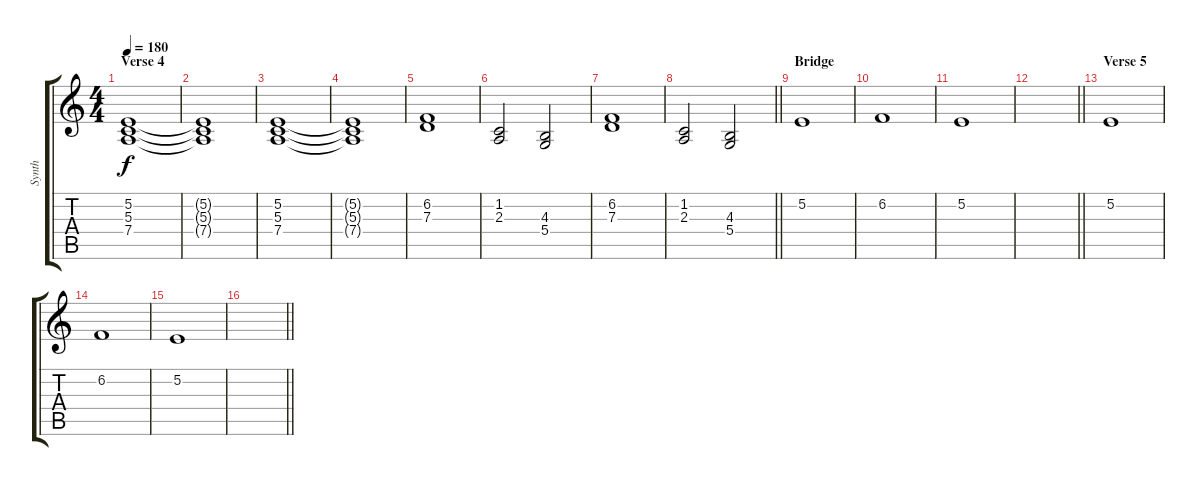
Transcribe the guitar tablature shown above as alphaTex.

\track ("Synth " "Synth ") {instrument choiraahs}
\staff {score tabs}
\tuning (E4 B3 G3 D3 A2 E2) {hide}
\ts (4 4)
\section ("" "Verse 4")
\tempo 180
\clef g2
\ks c
(5.2 5.3 7.4).1{dy f} |
(5.2{t} 5.3{t} 7.4{t}).1 |
(5.2 5.3 7.4).1 |
(5.2{t} 5.3{t} 7.4{t}).1 |
(6.2 7.3).1 |
(1.2 2.3).2 (4.3 5.4).2 |
(6.2 7.3).1 |
\barLineRight lightlight
(1.2 2.3).2 (4.3 5.4).2 |
\section ("" "Bridge")
5.2.1 |
6.2.1 |
5.2.1 |
\barLineRight lightlight
|
\section ("" "Verse 5")
5.2.1 |
6.2.1 |
5.2.1 |
\barLineRight lightlight
